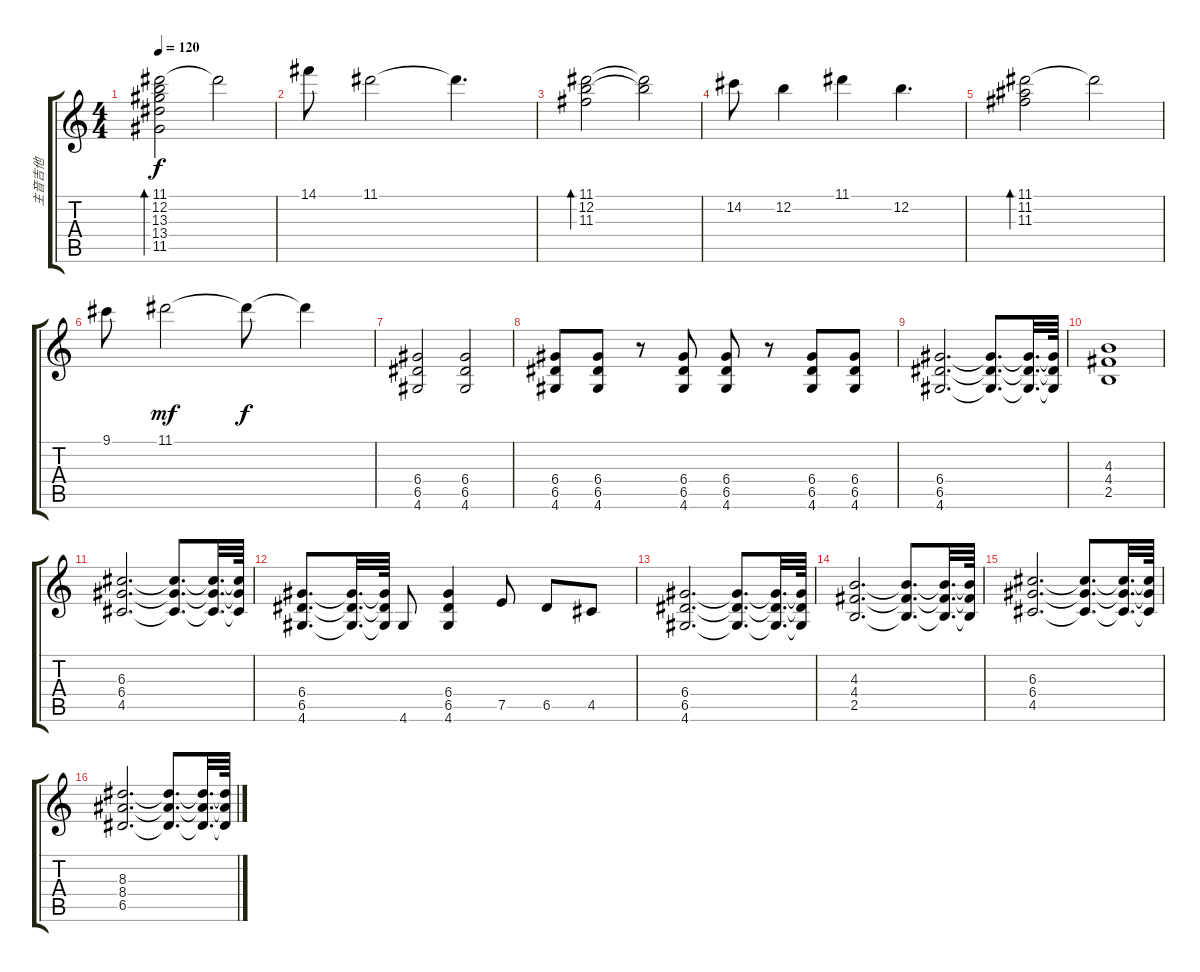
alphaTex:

\track ("主音吉他" "主音吉他") {instrument electricguitarclean}
\staff {score tabs}
\tuning (E4 B3 G3 D3 A2 E2) {hide}
\ts (4 4)
\tempo 120
\clef g2
\ks c
(11.1 12.2 13.3 13.4 11.5).2{bd 240 dy f volume 12 balance 8 instrument electricguitarclean} 11.1{t}.2 |
14.1.8 11.1.2 11.1{t}.4{d} |
(11.1 12.2 11.3).2{bd 240} (11.1{t} 12.2{t}).2 |
14.2.8 12.2.4 11.1.4 12.2.4{d} |
(11.1 11.2 11.3).2{bd 240} 11.1{t}.2 |
9.1.8 11.1.2{dy mf} 11.1{t}.8{dy f} 11.1{t}.4 |
(6.4 6.5 4.6).2{instrument distortionguitar} (6.4 6.5 4.6).2 |
(6.4 6.5 4.6).8 (6.4 6.5 4.6).8 r.8 (6.4 6.5 4.6).8 (6.4 6.5 4.6).8 r.8 (6.4 6.5 4.6).8 (6.4 6.5 4.6).8 |
(6.4 6.5 4.6).2{d} (6.4{t} 6.5{t} 4.6{t}).8{d} (6.4{t} 6.5{t} 4.6{t}).32{d} (6.4{t} 6.5{t} 4.6{t}).64 |
(4.3 4.4 2.5).1 |
(6.3 6.4 4.5).2{d} (6.3{t} 6.4{t} 4.5{t}).8{d} (6.3{t} 6.4{t} 4.5{t}).32{d} (6.3{t} 6.4{t} 4.5{t}).64 |
(6.4 6.5 4.6).8{d} (6.4{t} 6.5{t} 4.6{t}).32{d} (6.4{t} 6.5{t} 4.6{t}).64 4.6.8 (6.4 6.5 4.6).4 7.5.8 6.5.8 4.5.8 |
(6.4 6.5 4.6).2{d} (6.4{t} 6.5{t} 4.6{t}).8{d} (6.4{t} 6.5{t} 4.6{t}).32{d} (6.4{t} 6.5{t} 4.6{t}).64 |
(4.3 4.4 2.5).2{d} (4.3{t} 4.4{t} 2.5{t}).8{d} (4.3{t} 4.4{t} 2.5{t}).32{d} (4.3{t} 4.4{t} 2.5{t}).64 |
(6.3 6.4 4.5).2{d} (6.3{t} 6.4{t} 4.5{t}).8{d} (6.3{t} 6.4{t} 4.5{t}).32{d} (6.3{t} 6.4{t} 4.5{t}).64 |
(8.3 8.4 6.5).2{d} (8.3{t} 8.4{t} 6.5{t}).8{d} (8.3{t} 8.4{t} 6.5{t}).32{d} (8.3{t} 8.4{t} 6.5{t}).64
